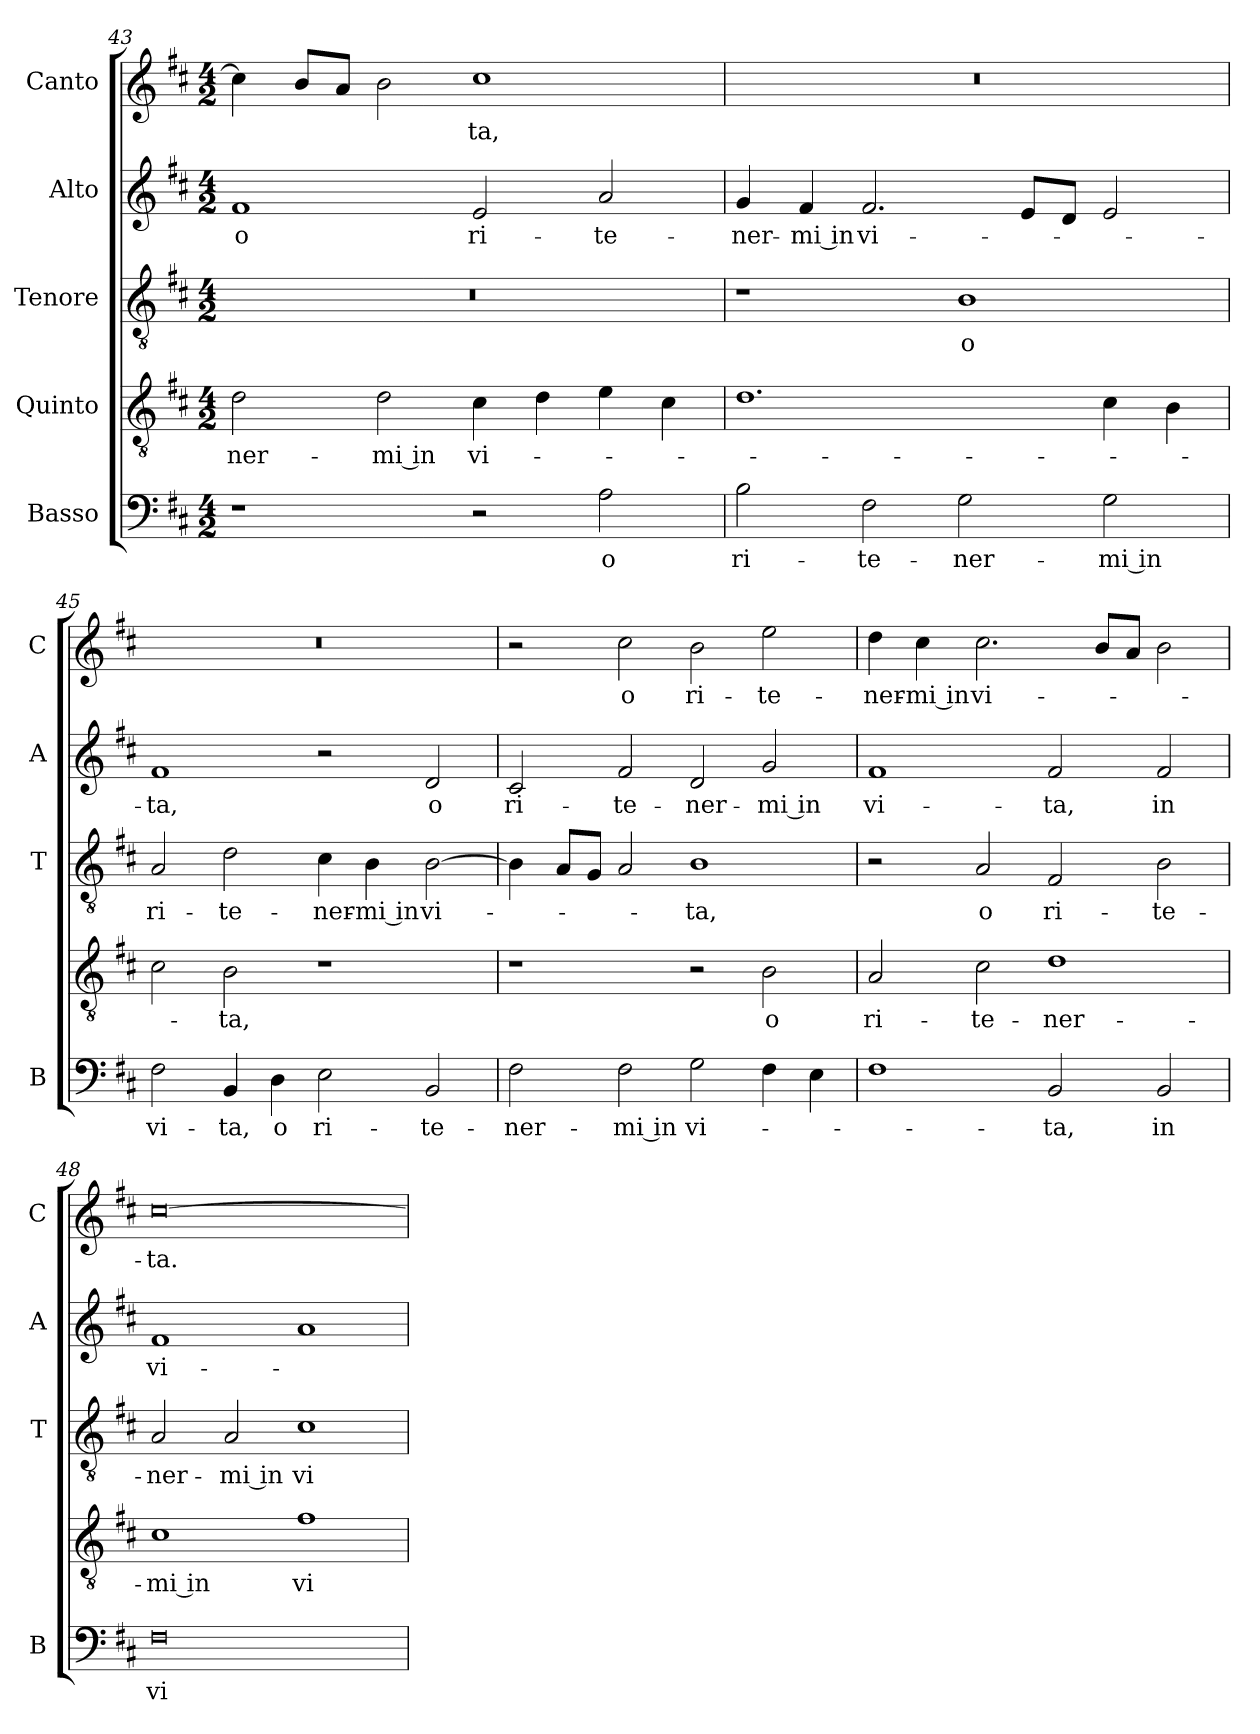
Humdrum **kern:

**kern	**text	**kern	**text	**kern	**text	**kern	**text	**kern	**text
*part5	*part5	*part4	*part4	*part3	*part3	*part2	*part2	*part1	*part1
*staff5	*staff5	*staff4	*staff4	*staff3	*staff3	*staff2	*staff2	*staff1	*staff1
*I"Basso	*	*I"Quinto	*	*I"Tenore	*	*I"Alto	*	*I"Canto	*
*I'B	*	*	*	*I'T	*	*I'A	*	*I'C	*
*clefF4	*	*clefGv2	*	*clefGv2	*	*clefG2	*	*clefG2	*
*k[f#c#]	*	*k[f#c#]	*	*k[f#c#]	*	*k[f#c#]	*	*k[f#c#]	*
*D:	*	*D:	*	*D:	*	*D:	*	*D:	*
*M4/2	*	*M4/2	*	*M4/2	*	*M4/2	*	*M4/2	*
=43	=43	=43	=43	=43	=43	=43	=43	=43	=43
!	!	!	!LO:LY:b	!	!	!	!	!	!
!	!	!	!	!	!	!	!LO:LY:b	!	!
1r	.	2d\	-ner-	0r	.	1f#	o	4cc#\]	.
.	.	.	.	.	.	.	.	8b/L	.
.	.	.	.	.	.	.	.	8a/J	.
!	!	!	!LO:LY:b	!	!	!	!	!	!
.	.	2d\	-mi in	.	.	.	.	2b\	.
!	!	!	!LO:LY:b	!	!	!	!	!	!
!	!	!	!	!	!	!	!LO:LY:b	!	!
!	!	!	!	!	!	!	!	!	!LO:LY:b
2r	.	4c#\	vi-	.	.	2e/	ri-	1cc#	-ta,
.	.	4d\	.	.	.	.	.	.	.
!	!LO:LY:b	!	!	!	!	!	!	!	!
!	!	!	!	!	!	!	!LO:LY:b	!	!
2A\	o	4e\	.	.	.	2a/	-te-	.	.
.	.	4c#\	.	.	.	.	.	.	.
!!LO:LB:g=z
=44	=44	=44	=44	=44	=44	=44	=44	=44	=44
!	!LO:LY:b	!	!	!	!	!	!	!	!
!	!	!	!	!	!	!	!LO:LY:b	!	!
2B\	ri-	1.d	.	1r	.	4g/	-ner-	0r	.
!	!	!	!	!	!	!	!LO:LY:b	!	!
.	.	.	.	.	.	4f#/	-mi in	.	.
!	!LO:LY:b	!	!	!	!	!	!	!	!
!	!	!	!	!	!	!	!LO:LY:b	!	!
2F#\	-te-	.	.	.	.	2.f#/	vi-	.	.
!	!LO:LY:b	!	!	!	!	!	!	!	!
!	!	!	!	!	!LO:LY:b	!	!	!	!
2G\	-ner-	.	.	1B	o	.	.	.	.
.	.	.	.	.	.	8e/L	.	.	.
.	.	.	.	.	.	8d/J	.	.	.
!	!LO:LY:b	!	!	!	!	!	!	!	!
2G\	-mi in	4c#\	.	.	.	2e/	.	.	.
.	.	4B\	.	.	.	.	.	.	.
=45	=45	=45	=45	=45	=45	=45	=45	=45	=45
!	!LO:LY:b	!	!	!	!	!	!	!	!
!	!	!	!	!	!LO:LY:b	!	!	!	!
!	!	!	!	!	!	!	!LO:LY:b	!	!
2F#\	vi-	2c#\	.	2A/	ri-	1f#	-ta,	0r	.
!	!LO:LY:b	!	!	!	!	!	!	!	!
!	!	!	!LO:LY:b	!	!	!	!	!	!
!	!	!	!	!	!LO:LY:b	!	!	!	!
4BB/	-ta,	2B\	-ta,	2d\	-te-	.	.	.	.
!	!LO:LY:b	!	!	!	!	!	!	!	!
4D\	o	.	.	.	.	.	.	.	.
!	!LO:LY:b	!	!	!	!	!	!	!	!
!	!	!	!	!	!LO:LY:b	!	!	!	!
2E\	ri-	1r	.	4c#\	-ner-	2r	.	.	.
!	!	!	!	!	!LO:LY:b	!	!	!	!
.	.	.	.	4B\	-mi in	.	.	.	.
!	!LO:LY:b	!	!	!	!	!	!	!	!
!	!	!	!	!	!LO:LY:b	!	!	!	!
!	!	!	!	!	!	!	!LO:LY:b	!	!
2BB/	-te-	.	.	[2B\	vi-	2d/	o	.	.
=46	=46	=46	=46	=46	=46	=46	=46	=46	=46
!	!LO:LY:b	!	!	!	!	!	!	!	!
!	!	!	!	!	!	!	!LO:LY:b	!	!
2F#\	-ner-	1r	.	4B\]	.	2c#/	ri-	2r	.
.	.	.	.	8A/L	.	.	.	.	.
.	.	.	.	8G/J	.	.	.	.	.
!	!LO:LY:b	!	!	!	!	!	!	!	!
!	!	!	!	!	!	!	!LO:LY:b	!	!
!	!	!	!	!	!	!	!	!	!LO:LY:b
2F#\	-mi in	.	.	2A/	.	2f#/	-te-	2cc#\	o
!	!LO:LY:b	!	!	!	!	!	!	!	!
!	!	!	!	!	!LO:LY:b	!	!	!	!
!	!	!	!	!	!	!	!LO:LY:b	!	!
!	!	!	!	!	!	!	!	!	!LO:LY:b
2G\	vi-	2r	.	1B	-ta,	2d/	-ner-	2b\	ri-
!	!	!	!LO:LY:b	!	!	!	!	!	!
!	!	!	!	!	!	!	!LO:LY:b	!	!
!	!	!	!	!	!	!	!	!	!LO:LY:b
4F#\	.	2B\	o	.	.	2g/	-mi in	2ee\	-te-
4E\	.	.	.	.	.	.	.	.	.
=47	=47	=47	=47	=47	=47	=47	=47	=47	=47
!	!	!	!LO:LY:b	!	!	!	!	!	!
!	!	!	!	!	!	!	!LO:LY:b	!	!
!	!	!	!	!	!	!	!	!	!LO:LY:b
1F#	.	2A/	ri-	2r	.	1f#	vi-	4dd\	-ner-
!	!	!	!	!	!	!	!	!	!LO:LY:b
.	.	.	.	.	.	.	.	4cc#\	-mi in
!	!	!	!LO:LY:b	!	!	!	!	!	!
!	!	!	!	!	!LO:LY:b	!	!	!	!
!	!	!	!	!	!	!	!	!	!LO:LY:b
.	.	2c#\	-te-	2A/	o	.	.	2.cc#\	vi-
!	!LO:LY:b	!	!	!	!	!	!	!	!
!	!	!	!LO:LY:b	!	!	!	!	!	!
!	!	!	!	!	!LO:LY:b	!	!	!	!
!	!	!	!	!	!	!	!LO:LY:b	!	!
2BB/	-ta,	1d	-ner-	2F#/	ri-	2f#/	-ta,	.	.
.	.	.	.	.	.	.	.	8b/L	.
.	.	.	.	.	.	.	.	8a/J	.
!	!LO:LY:b	!	!	!	!	!	!	!	!
!	!	!	!	!	!LO:LY:b	!	!	!	!
!	!	!	!	!	!	!	!LO:LY:b	!	!
2BB/	in	.	.	2B\	-te-	2f#/	in	2b\	.
!!LO:PB:g=z
=48	=48	=48	=48	=48	=48	=48	=48	=48	=48
!	!LO:LY:b	!	!	!	!	!	!	!	!
!	!	!	!LO:LY:b	!	!	!	!	!	!
!	!	!	!	!	!LO:LY:b	!	!	!	!
!	!	!	!	!	!	!	!LO:LY:b	!	!
!	!	!	!	!	!	!	!	!	!LO:LY:b
0F#	vi-	1c#	-mi in	2A/	-ner-	1f#	vi-	[0cc#	-ta.
!	!	!	!	!	!LO:LY:b	!	!	!	!
.	.	.	.	2A/	-mi in	.	.	.	.
!	!	!	!LO:LY:b	!	!	!	!	!	!
!	!	!	!	!	!LO:LY:b	!	!	!	!
.	.	1f#	vi-	1c#	vi-	1a	.	.	.
=	=	=	=	=	=	=	=	=	=
*-	*-	*-	*-	*-	*-	*-	*-	*-	*-
